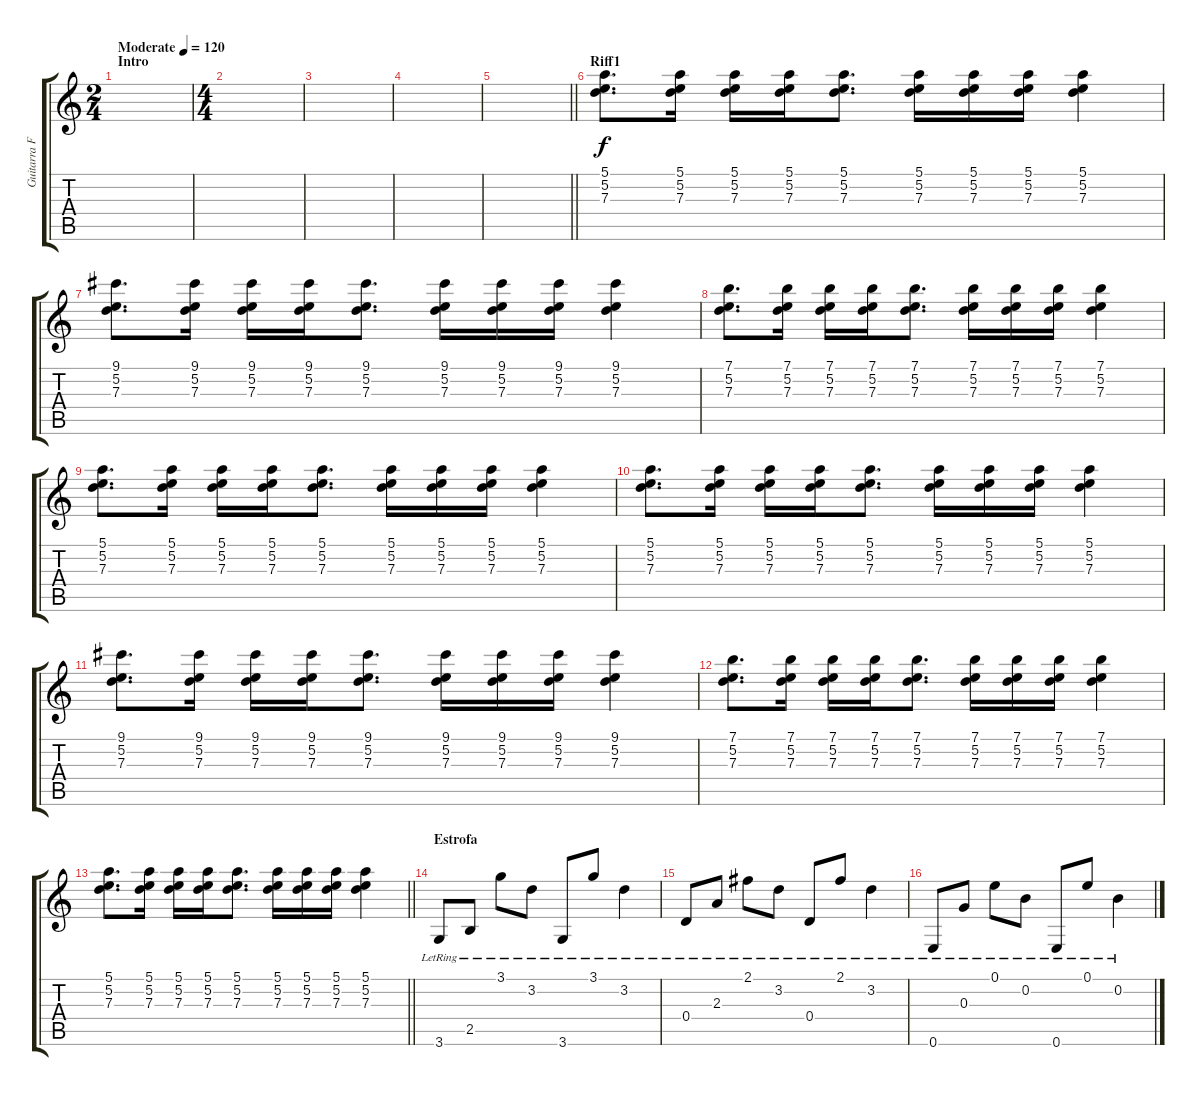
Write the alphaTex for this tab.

\track ("Guitarra Fondo" "Guitarra F") {instrument electricguitarjazz}
\staff {score tabs}
\tuning (E4 B3 G3 D3 A2 E2) {hide}
\ts (2 4)
\section ("" "Intro")
\tempo (120 "Moderate")
\clef g2
\ks c
|
\ts (4 4)
|
|
|
\barLineRight lightlight
|
\section ("" "Riff1")
(5.1 5.2 7.3).8{d} (5.1 5.2 7.3).16 (5.1 5.2 7.3).16 (5.1 5.2 7.3).16 (5.1 5.2 7.3).8{d} (5.1 5.2 7.3).16 (5.1 5.2 7.3).16 (5.1 5.2 7.3).16 (5.1 5.2 7.3).4 |
(9.1 5.2 7.3).8{d} (9.1 5.2 7.3).16 (9.1 5.2 7.3).16 (9.1 5.2 7.3).16 (9.1 5.2 7.3).8{d} (9.1 5.2 7.3).16 (9.1 5.2 7.3).16 (9.1 5.2 7.3).16 (9.1 5.2 7.3).4 |
(7.1 5.2 7.3).8{d} (7.1 5.2 7.3).16 (7.1 5.2 7.3).16 (7.1 5.2 7.3).16 (7.1 5.2 7.3).8{d} (7.1 5.2 7.3).16 (7.1 5.2 7.3).16 (7.1 5.2 7.3).16 (7.1 5.2 7.3).4 |
(5.1 5.2 7.3).8{d} (5.1 5.2 7.3).16 (5.1 5.2 7.3).16 (5.1 5.2 7.3).16 (5.1 5.2 7.3).8{d} (5.1 5.2 7.3).16 (5.1 5.2 7.3).16 (5.1 5.2 7.3).16 (5.1 5.2 7.3).4 |
(5.1 5.2 7.3).8{d} (5.1 5.2 7.3).16 (5.1 5.2 7.3).16 (5.1 5.2 7.3).16 (5.1 5.2 7.3).8{d} (5.1 5.2 7.3).16 (5.1 5.2 7.3).16 (5.1 5.2 7.3).16 (5.1 5.2 7.3).4 |
(9.1 5.2 7.3).8{d} (9.1 5.2 7.3).16 (9.1 5.2 7.3).16 (9.1 5.2 7.3).16 (9.1 5.2 7.3).8{d} (9.1 5.2 7.3).16 (9.1 5.2 7.3).16 (9.1 5.2 7.3).16 (9.1 5.2 7.3).4 |
(7.1 5.2 7.3).8{d} (7.1 5.2 7.3).16 (7.1 5.2 7.3).16 (7.1 5.2 7.3).16 (7.1 5.2 7.3).8{d} (7.1 5.2 7.3).16 (7.1 5.2 7.3).16 (7.1 5.2 7.3).16 (7.1 5.2 7.3).4 |
\barLineRight lightlight
(5.1 5.2 7.3).8{d} (5.1 5.2 7.3).16 (5.1 5.2 7.3).16 (5.1 5.2 7.3).16 (5.1 5.2 7.3).8{d} (5.1 5.2 7.3).16 (5.1 5.2 7.3).16 (5.1 5.2 7.3).16 (5.1 5.2 7.3).4 |
\section ("" "Estrofa")
3.6{lr}.8{volume 6} 2.5{lr}.8 3.1{lr}.8 3.2{lr}.8 3.6{lr}.8 3.1{lr}.8 3.2{lr}.4 |
0.4{lr}.8 2.3{lr}.8 2.1{lr}.8 3.2{lr}.8 0.4{lr}.8 2.1{lr}.8 3.2{lr}.4 |
0.6{lr}.8 0.3{lr}.8 0.1{lr}.8 0.2{lr}.8 0.6{lr}.8 0.1{lr}.8 0.2{lr}.4
